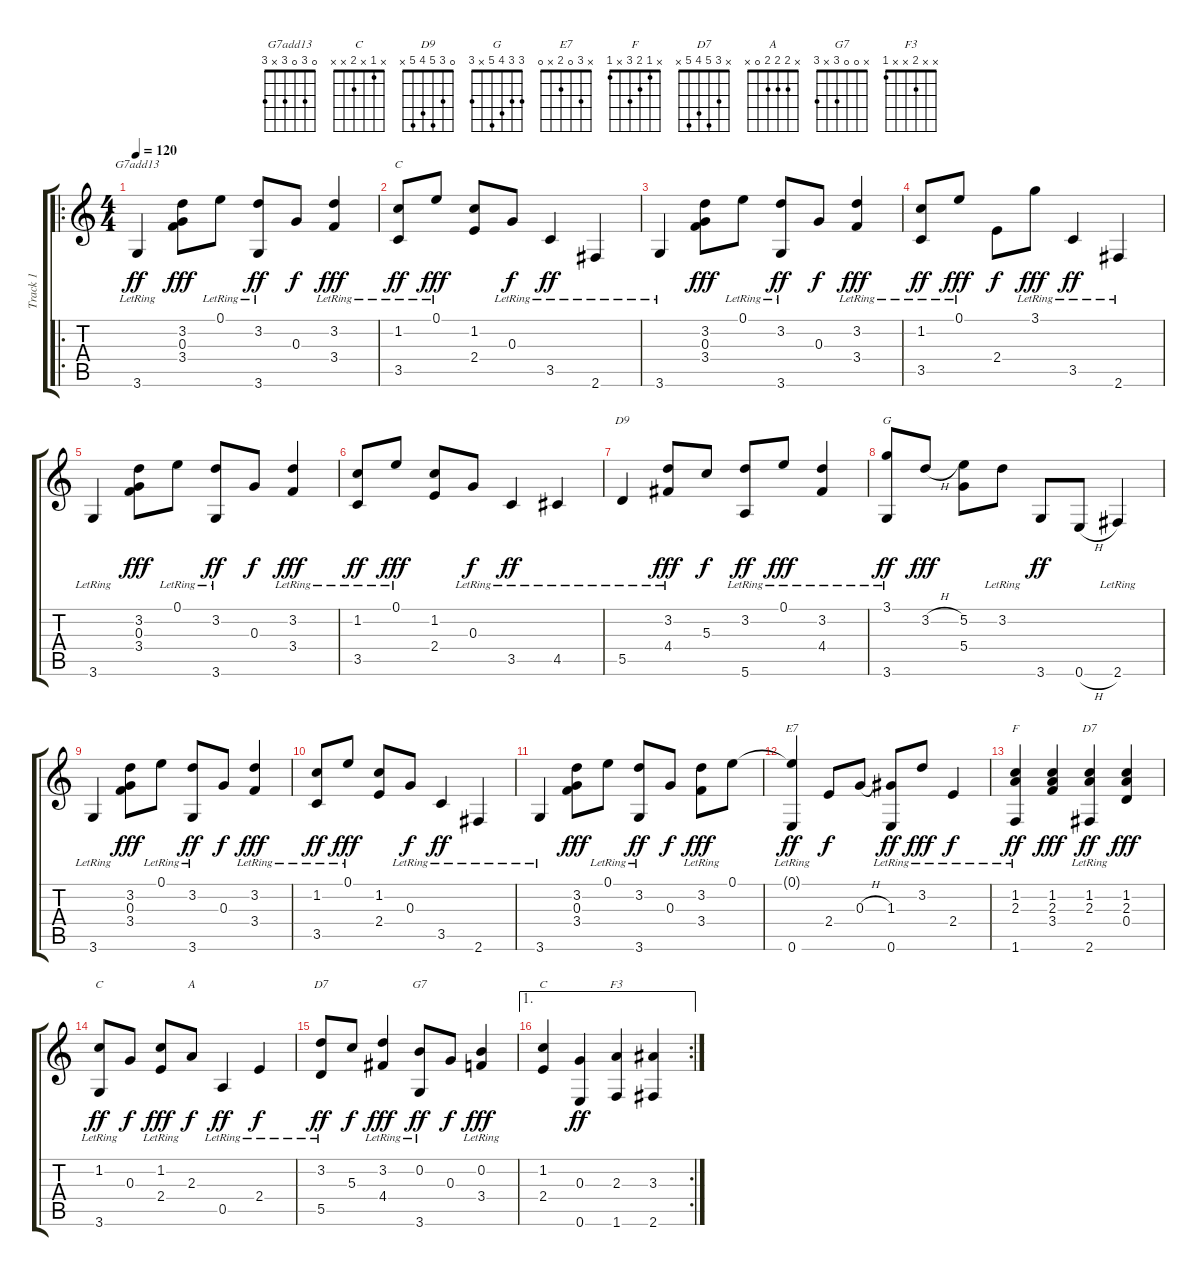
\track ("Track 1" "Track 1") {instrument acousticguitarsteel}
\staff {score tabs}
\tuning (E4 B3 G3 D3 A2 E2) {hide}
\chord ("G7add13" 0 3 0 3 x 3)
\chord ("C" 0 1 0 2 3 x)
\chord ("D9" 0 3 5 4 5 x)
\chord ("G" 3 3 4 5 x 3)
\chord ("E7" x 3 0 2 x 0)
\chord ("F" x 1 2 3 x 1)
\chord ("D7" x 1 2 0 x 2)
\chord ("C" x 1 0 2 x 3)
\chord ("A" x 2 2 2 0 x)
\chord ("D7" x 3 5 4 5 x)
\chord ("G7" x 0 0 3 x 3)
\chord ("C" x 1 x 2 x x)
\chord ("F3" x x 2 x x 1)
\ro
\ts (4 4)
\tempo 120
\clef g2
\ks c
3.6{lr}.4{ch "G7add13" dy ff instrument acousticguitarsteel} (3.2 0.3 3.4).8{dy fff} 0.1{lr}.8 (3.2 3.6{lr}).8{dy ff} 0.3.8{dy f} (3.2{lr} 3.4).4{dy fff} |
(1.2 3.5{lr}).8{ch "C" dy ff} 0.1{lr}.8{dy fff} (1.2 2.4).8 0.3{lr}.8{dy f} 3.5{lr}.4{dy ff} 2.6{lr}.4 |
3.6{lr}.4 (3.2 0.3 3.4).8{dy fff} 0.1{lr}.8 (3.2 3.6{lr}).8{dy ff} 0.3.8{dy f} (3.2{lr} 3.4).4{dy fff} |
(1.2 3.5{lr}).8{dy ff} 0.1{lr}.8{dy fff} 2.4.8{dy f} 3.1{lr}.8{dy fff} 3.5{lr}.4{dy ff} 2.6{lr}.4 |
3.6{lr}.4 (3.2 0.3 3.4).8{dy fff} 0.1{lr}.8 (3.2 3.6{lr}).8{dy ff} 0.3.8{dy f} (3.2{lr} 3.4).4{dy fff} |
(1.2 3.5{lr}).8{dy ff} 0.1{lr}.8{dy fff} (1.2 2.4).8 0.3{lr}.8{dy f} 3.5{lr}.4{dy ff} 4.5{lr}.4 |
5.5{lr}.4{ch "D9"} (3.2{lr} 4.4).8{dy fff} 5.3.8{dy f} (3.2 5.6{lr}).8{dy ff} 0.1{lr}.8{dy fff} (3.2{lr} 4.4).4 |
(3.1{lr} 3.6{lr}).8{ch "G" dy ff} 3.2{h}.8{dy fff} (5.2 5.4).8 3.2{lr}.8 3.6.8{dy ff} 0.6{h}.8 2.6{lr}.4 |
3.6{lr}.4 (3.2 0.3 3.4).8{dy fff} 0.1{lr}.8 (3.2 3.6{lr}).8{dy ff} 0.3.8{dy f} (3.2{lr} 3.4).4{dy fff} |
(1.2 3.5{lr}).8{dy ff} 0.1{lr}.8{dy fff} (1.2 2.4).8 0.3{lr}.8{dy f} 3.5{lr}.4{dy ff} 2.6{lr}.4 |
3.6{lr}.4 (3.2 0.3 3.4).8{dy fff} 0.1{lr}.8 (3.2 3.6{lr}).8{dy ff} 0.3.8{dy f} (3.2{lr} 3.4).8{dy fff} 0.1.8 |
(0.1{t} 0.6{lr}).4{ch "E7" dy ff} 2.4.8{dy f} 0.3{h}.8 (1.3{lr} 0.6{lr}).8{dy ff} 3.2{lr}.8{dy fff} 2.4{lr}.4{dy f} |
(1.2 2.3 1.6{lr}).4{ch "F" dy ff} (1.2 2.3 3.4).4{dy fff} (1.2 2.3 2.6{lr}).4{ch "D7" dy ff} (1.2 2.3 0.4).4{dy fff} |
(1.2 3.6{lr}).8{ch "C" dy ff} 0.3.8{dy f} (1.2{lr} 2.4).8{dy fff} 2.3.8{ch "A" dy f} 0.5{lr}.4{dy ff} 2.4{lr}.4{dy f} |
(3.2 5.5{lr}).8{ch "D7" dy ff} 5.3.8{dy f} (3.2{lr} 4.4).4{dy fff} (0.2 3.6{lr}).8{ch "G7" dy ff} 0.3.8{dy f} (0.2{lr} 3.4).4{dy fff} |
\ae 1
\rc 2
(1.2 2.4).4{ch "C"} (0.3 0.6).4{dy ff} (2.3 1.6).4{ch "F3"} (3.3 2.6).4
